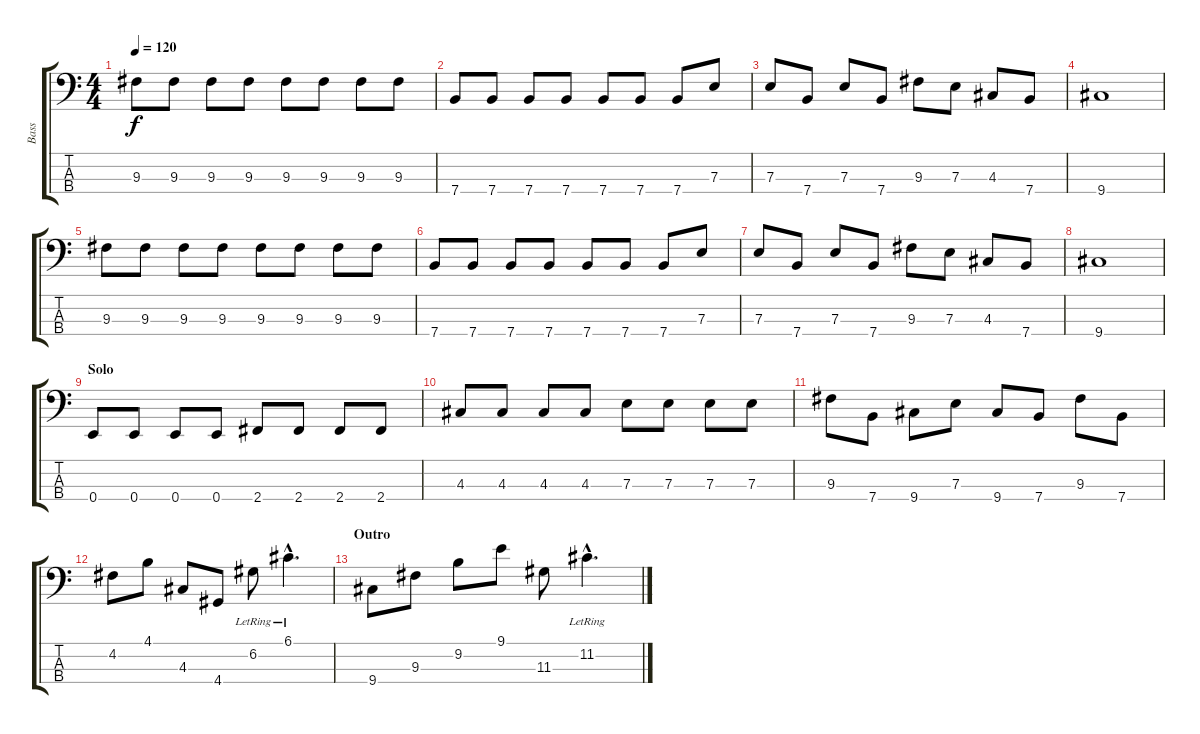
\track ("Bass" "Bass") {instrument electricbassfinger}
\staff {score tabs}
\tuning (G2 D2 A1 E1) {hide}
\ts (4 4)
\tempo 120
\clef f4
\ks c
9.3.8{dy f} 9.3.8 9.3.8 9.3.8 9.3.8 9.3.8 9.3.8 9.3.8 |
7.4.8 7.4.8 7.4.8 7.4.8 7.4.8 7.4.8 7.4.8 7.3.8 |
7.3.8 7.4.8 7.3.8 7.4.8 9.3.8 7.3.8 4.3.8 7.4.8 |
9.4.1 |
9.3.8 9.3.8 9.3.8 9.3.8 9.3.8 9.3.8 9.3.8 9.3.8 |
7.4.8 7.4.8 7.4.8 7.4.8 7.4.8 7.4.8 7.4.8 7.3.8 |
7.3.8 7.4.8 7.3.8 7.4.8 9.3.8 7.3.8 4.3.8 7.4.8 |
9.4.1 |
\section ("" "Solo")
0.4.8 0.4.8 0.4.8 0.4.8 2.4.8 2.4.8 2.4.8 2.4.8 |
4.3.8 4.3.8 4.3.8 4.3.8 7.3.8 7.3.8 7.3.8 7.3.8 |
9.3.8 7.4.8 9.4.8 7.3.8 9.4.8 7.4.8 9.3.8 7.4.8 |
4.2.8 4.1.8 4.3.8 4.4.8 6.2{lr}.8 6.1{hac lr}.4{d} |
\section ("" "Outro")
9.4.8 9.3.8 9.2.8 9.1.8 11.3.8 11.2{hac lr}.4{d}
